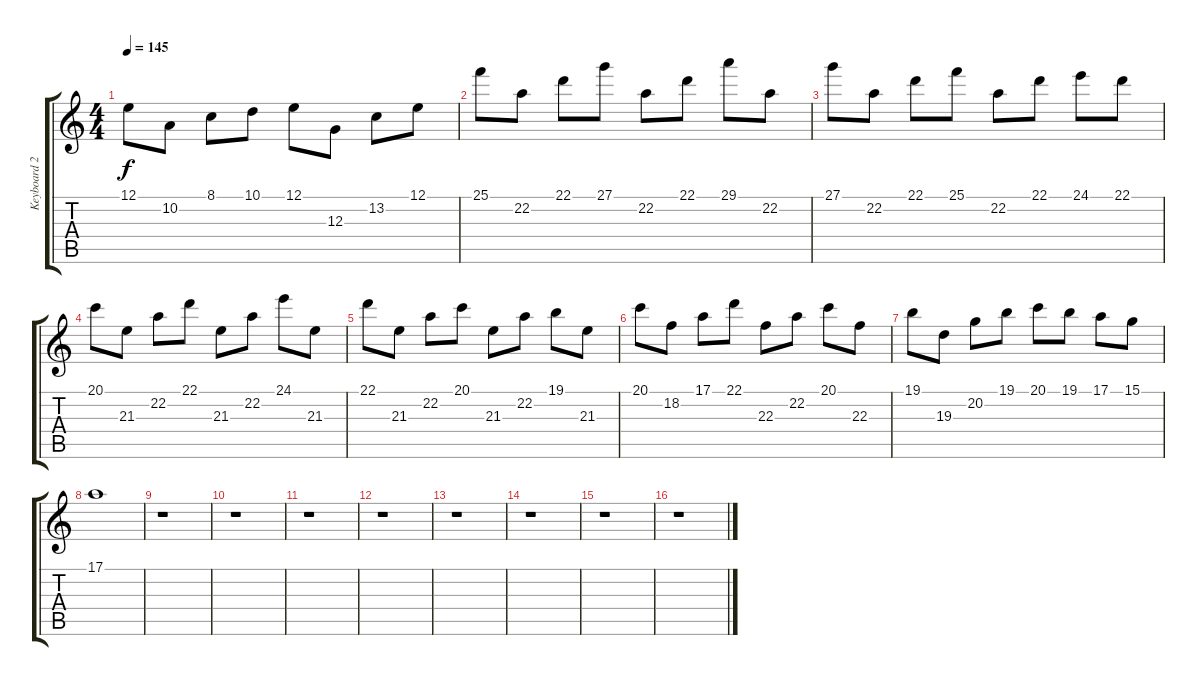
\track ("Keyboard 2." "Keyboard 2") {instrument tremolostrings}
\staff {score tabs}
\tuning (E4 B3 G3 D3 A2 E2) {hide}
\ts (4 4)
\tempo 145
\clef g2
\ks c
12.1.8{dy f} 10.2.8 8.1.8 10.1.8 12.1.8 12.3.8 13.2.8 12.1.8 |
25.1.8 22.2.8 22.1.8 27.1.8 22.2.8 22.1.8 29.1.8 22.2.8 |
27.1.8 22.2.8 22.1.8 25.1.8 22.2.8 22.1.8 24.1.8 22.1.8 |
20.1.8 21.3.8 22.2.8 22.1.8 21.3.8 22.2.8 24.1.8 21.3.8 |
22.1.8 21.3.8 22.2.8 20.1.8 21.3.8 22.2.8 19.1.8 21.3.8 |
20.1.8 18.2.8 17.1.8 22.1.8 22.3.8 22.2.8 20.1.8 22.3.8 |
19.1.8 19.3.8 20.2.8 19.1.8 20.1.8 19.1.8 17.1.8 15.1.8 |
17.1.1 |
r.1 |
r.1 |
r.1 |
r.1 |
r.1 |
r.1 |
r.1 |
r.1
